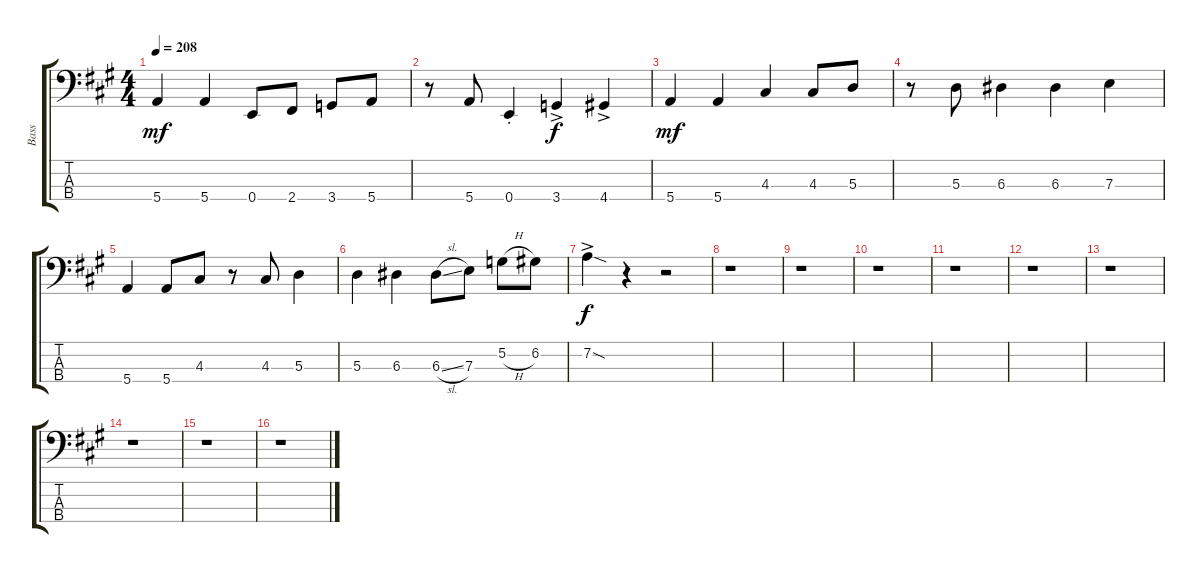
\track ("Bass" "Bass") {instrument electricbasspick}
\staff {score tabs}
\tuning (G2 D2 A1 E1) {hide}
\ts (4 4)
\tempo 208
\clef f4
\ks a
5.4.4{dy mf} 5.4.4 0.4.8 2.4.8 3.4.8 5.4.8 |
r.8 5.4.8 0.4{st}.4 3.4{ac}.4{dy f} 4.4{ac}.4 |
5.4.4{dy mf} 5.4.4 4.3.4 4.3.8 5.3.8 |
r.8 5.3.8 6.3.4 6.3.4 7.3.4 |
5.4.4 5.4.8 4.3.8 r.8 4.3.8 5.3.4 |
5.3.4 6.3.4 6.3{sl}.8 7.3.8 5.2{h}.8 6.2.8 |
7.2{sod ac}.4{dy f} r.4 r.2 |
r.1 |
r.1 |
r.1 |
r.1 |
r.1 |
r.1 |
r.1 |
r.1 |
r.1
